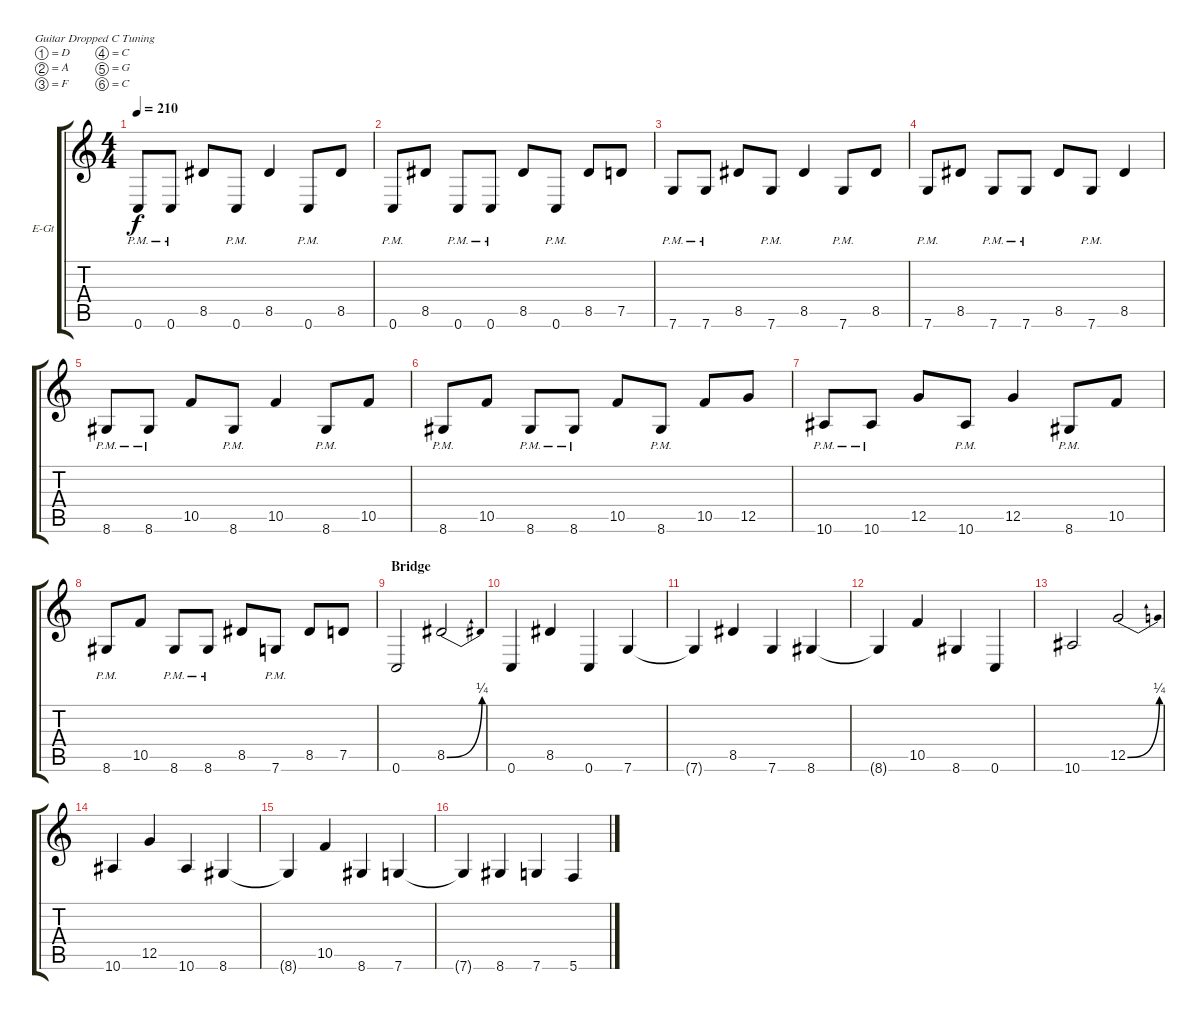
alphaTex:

\defaultSystemsLayout 4
\bracketExtendMode groupsimilarinstruments
\firstSystemTrackNameOrientation horizontal
\otherSystemsTrackNameOrientation horizontal
\track ("Guitar 2" "E-Gt") {instrument distortionguitar}
\staff {score tabs}
\tuning (D4 A3 F3 C3 G2 C2)
\ts (4 4)
\tempo 210
\clef g2
\ks c
0.6{pm}.8{dy f} 0.6{pm}.8 8.5.8 0.6{pm}.8 8.5.4 0.6{pm}.8 8.5.8 |
0.6{pm}.8 8.5.8 0.6{pm}.8 0.6{pm}.8 8.5.8 0.6{pm}.8 8.5.8 7.5.8 |
7.6{pm}.8 7.6{pm}.8 8.5.8 7.6{pm}.8 8.5.4 7.6{pm}.8 8.5.8 |
7.6{pm}.8 8.5.8 7.6{pm}.8 7.6{pm}.8 8.5.8 7.6{pm}.8 8.5.4 |
8.6{pm}.8 8.6{pm}.8 10.5.8 8.6{pm}.8 10.5.4 8.6{pm}.8 10.5.8 |
8.6{pm}.8 10.5.8 8.6{pm}.8 8.6{pm}.8 10.5.8 8.6{pm}.8 10.5.8 12.5.8 |
10.6{pm}.8 10.6{pm}.8 12.5.8 10.6{pm}.8 12.5.4 8.6{pm}.8 10.5.8 |
8.6{pm}.8 10.5.8 8.6{pm}.8 8.6{pm}.8 8.5.8 7.6{pm}.8 8.5.8 7.5.8 |
\section ("" "Bridge")
0.6.2 8.5{be (bend 0 0 59.4 1)}.2 |
0.6.4 8.5.4 0.6.4 7.6.4 |
7.6{t}.4 8.5.4 7.6.4 8.6.4 |
8.6{t}.4 10.5.4 8.6.4 0.6.4 |
10.6.2 12.5{be (bend 0 0 59.4 1)}.2 |
10.6.4 12.5.4 10.6.4 8.6.4 |
8.6{t}.4 10.5.4 8.6.4 7.6.4 |
7.6{t}.4 8.6.4 7.6.4 5.6.4
